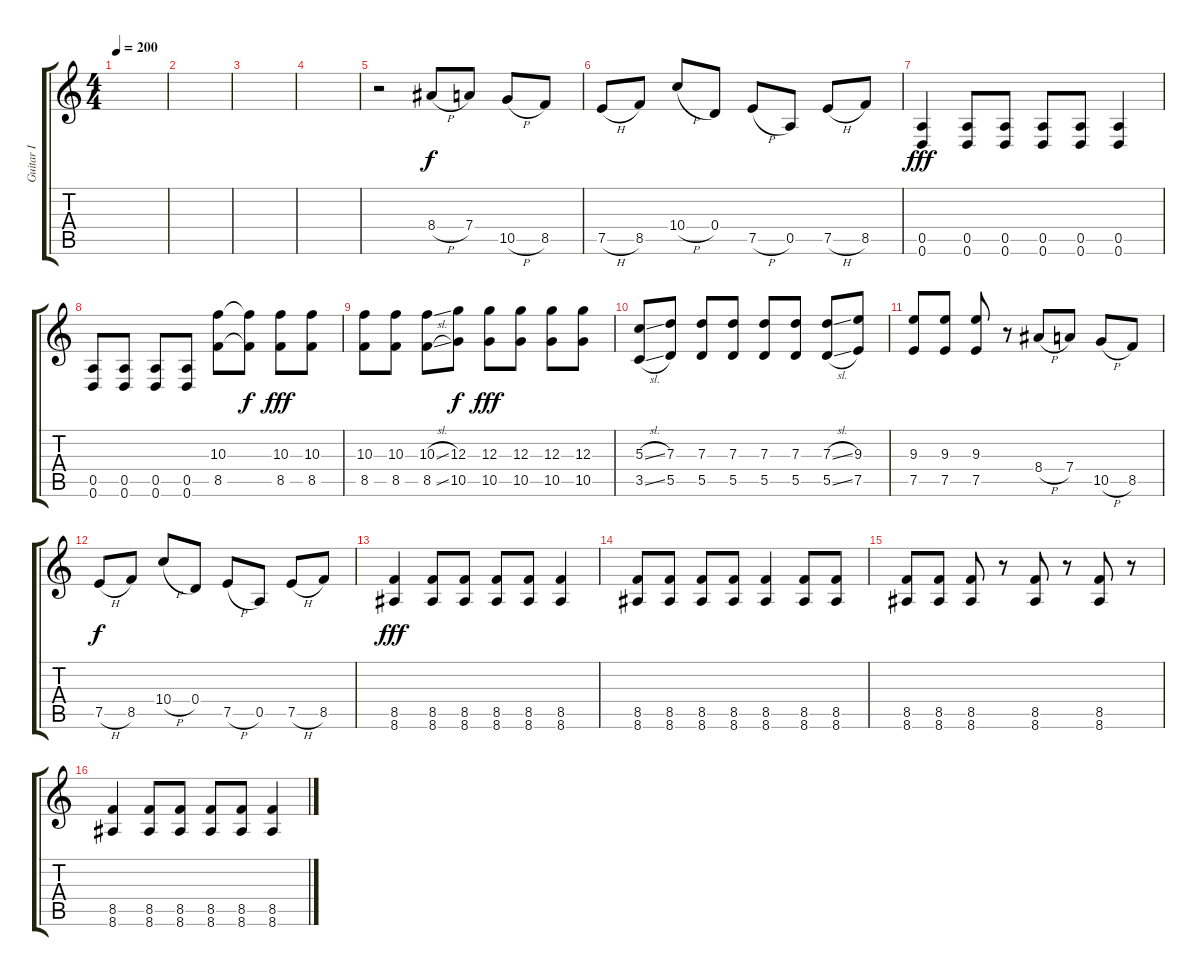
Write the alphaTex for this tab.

\track ("Guitar I" "Guitar I") {instrument distortionguitar}
\staff {score tabs}
\tuning (E4 B3 G3 D3 A2 D2) {hide}
\ts (4 4)
\tempo 200
\clef g2
\ks c
|
|
|
|
r.2 8.4{h}.8{volume 9 instrument overdrivenguitar} 7.4.8 10.5{h}.8 8.5.8 |
7.5{h}.8 8.5.8 10.4{h}.8 0.4.8 7.5{h}.8 0.5.8 7.5{h}.8 8.5.8 |
(0.5 0.6).4{dy fff volume 13 instrument distortionguitar} (0.5 0.6).8 (0.5 0.6).8 (0.5 0.6).8 (0.5 0.6).8 (0.5 0.6).4 |
(0.5 0.6).8 (0.5 0.6).8 (0.5 0.6).8 (0.5 0.6).8 (10.3 8.5).8 (10.3{t} 8.5{t}).8{dy f} (10.3 8.5).8{dy fff} (10.3 8.5).8 |
(10.3 8.5).8 (10.3 8.5).8 (10.3{sl} 8.5{sl}).8 (12.3 10.5).8{dy f} (12.3 10.5).8{dy fff} (12.3 10.5).8 (12.3 10.5).8 (12.3 10.5).8 |
(5.3{sl} 3.5{sl}).8 (7.3 5.5).8 (7.3 5.5).8 (7.3 5.5).8 (7.3 5.5).8 (7.3 5.5).8 (7.3{sl} 5.5{sl}).8 (9.3 7.5).8 |
(9.3 7.5).8 (9.3 7.5).8 (9.3 7.5).8 r.8 8.4{h}.8 7.4.8 10.5{h}.8 8.5.8 |
7.5{h}.8{dy f} 8.5.8 10.4{h}.8 0.4.8 7.5{h}.8 0.5.8 7.5{h}.8 8.5.8 |
(8.5 8.6).4{dy fff} (8.5 8.6).8 (8.5 8.6).8 (8.5 8.6).8 (8.5 8.6).8 (8.5 8.6).4 |
(8.5 8.6).8 (8.5 8.6).8 (8.5 8.6).8 (8.5 8.6).8 (8.5 8.6).4 (8.5 8.6).8 (8.5 8.6).8 |
(8.5 8.6).8 (8.5 8.6).8 (8.5 8.6).8 r.8 (8.5 8.6).8 r.8 (8.5 8.6).8 r.8 |
(8.5 8.6).4 (8.5 8.6).8 (8.5 8.6).8 (8.5 8.6).8 (8.5 8.6).8 (8.5 8.6).4
